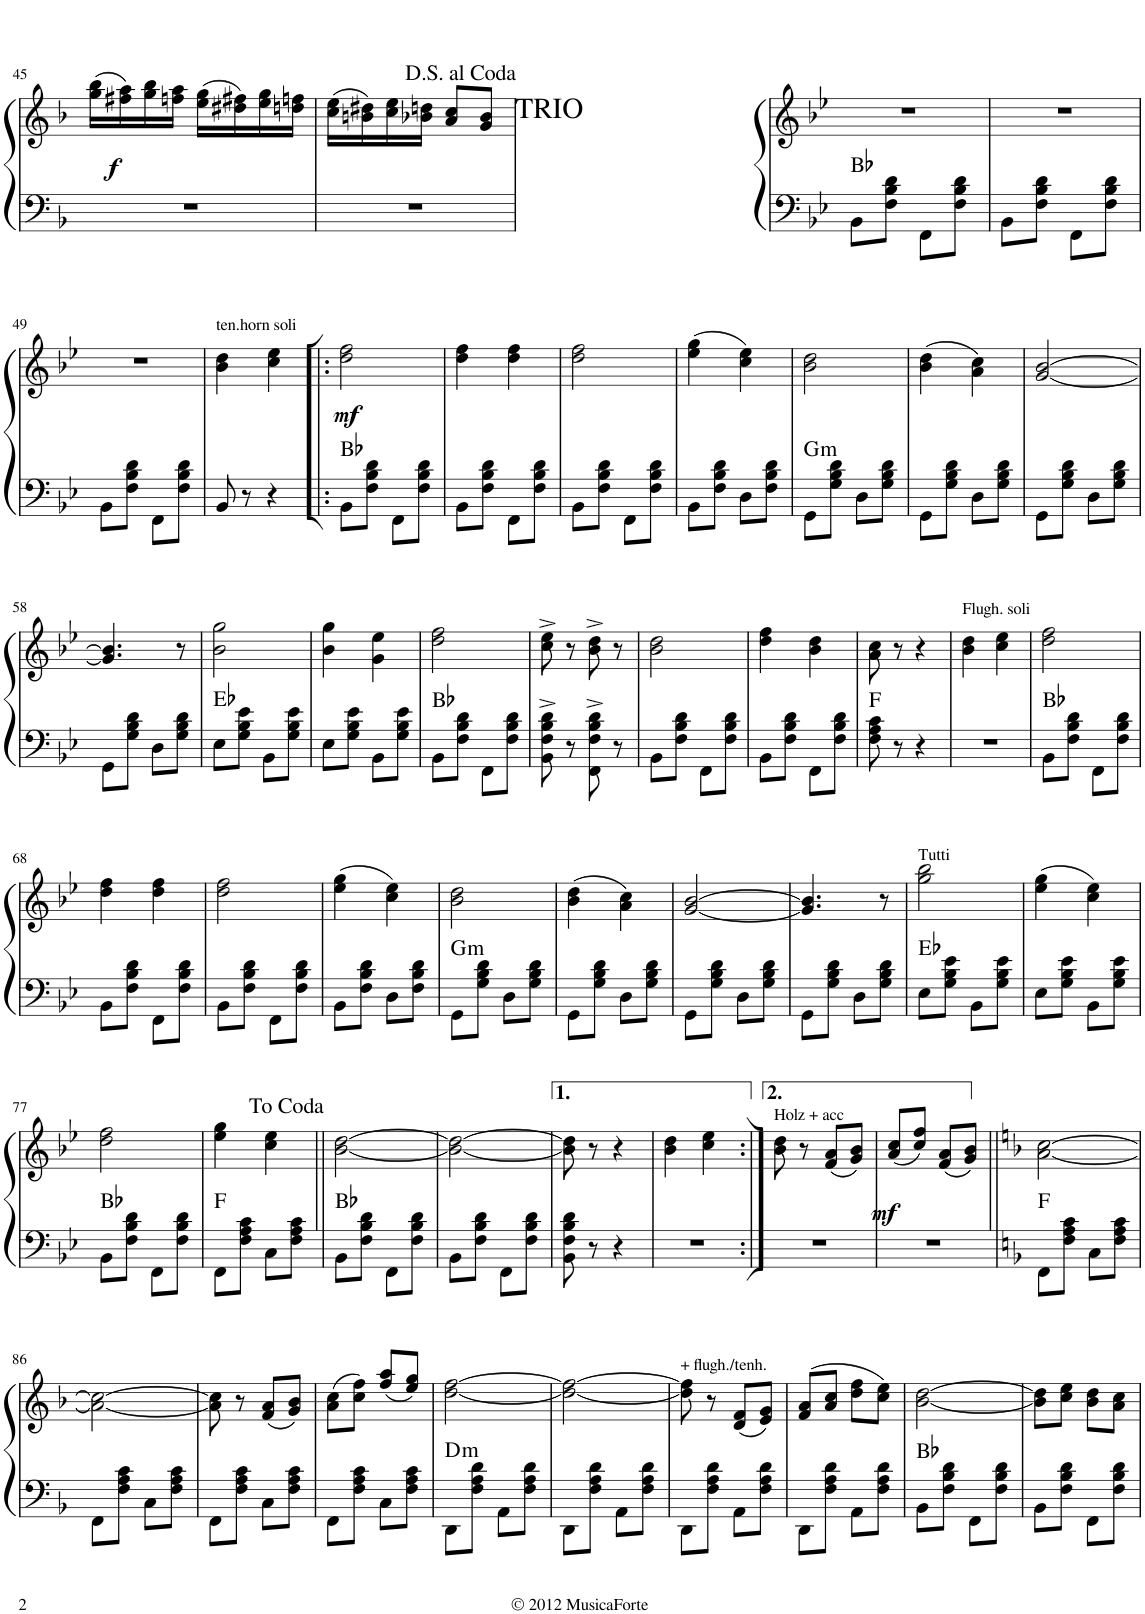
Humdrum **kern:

**kern	**kern	**dynam	**harte
*part1	*part1	*part1	*part1
*staff2	*staff1	*staff1/2	*
*I"Accordion	*	*	*
*I'Acc	*	*	*
!!LO:PB:g=z
*clefF4	*clefG2	*	*
*k[b-]	*k[b-]	*	*
*M2/4	*M2/4	*	*
=45	=45	=45	=45
!	!	!LO:DY:b	!
2r	(16gg\ 16bb-\LL	f	.
.	16ff#X\ 16aa\)	.	.
.	16gg\ 16bb-\	.	.
.	16ffn\ 16aa\JJ	.	.
.	(16ee\ 16gg\LL	.	.
.	16dd#X\ 16ff#X\)	.	.
.	16ee\ 16gg\	.	.
.	16ddn\ 16ffn\JJ	.	.
=46	=46	=46	=46
2r	(16cc\ 16ee\LL	.	.
.	16bn\ 16dd#X\)	.	.
.	16cc\ 16ee\	.	.
.	16b-X\ 16ddn\JJ	.	.
.	8a/ 8cc/L	.	.
.	8g/ 8b-/J	.	.
=47	=47	=47	=47
*k[b-e-]	*k[b-e-]	*	*
8BB-\L	2r	.	Bb:maj
8F\ 8B-\ 8d\J	.	.	.
8FF\L	.	.	.
8F\ 8B-\ 8d\J	.	.	.
=48	=48	=48	=48
8BB-\L	2r	.	.
8F\ 8B-\ 8d\J	.	.	.
8FF\L	.	.	.
8F\ 8B-\ 8d\J	.	.	.
!!LO:LB:g=z
=49	=49	=49	=49
8BB-\L	2r	.	.
8F\ 8B-\ 8d\J	.	.	.
8FF\L	.	.	.
8F\ 8B-\ 8d\J	.	.	.
=50	=50	=50	=50
!	!LO:TX:a:t=ten.horn soli	!	!
8BB-/	4b-\ 4dd\	.	.
8r	.	.	.
4r	4cc\ 4ee-\	.	.
=51!|:	=51!|:	=51!|:	=51!|:
!	!	!LO:DY:b	!
8BB-\L	2dd\ 2ff\	mf	Bb:maj
8F\ 8B-\ 8d\J	.	.	.
8FF\L	.	.	.
8F\ 8B-\ 8d\J	.	.	.
=52	=52	=52	=52
8BB-\L	4dd\ 4ff\	.	.
8F\ 8B-\ 8d\J	.	.	.
8FF\L	4dd\ 4ff\	.	.
8F\ 8B-\ 8d\J	.	.	.
=53	=53	=53	=53
8BB-\L	2dd\ 2ff\	.	.
8F\ 8B-\ 8d\J	.	.	.
8FF\L	.	.	.
8F\ 8B-\ 8d\J	.	.	.
=54	=54	=54	=54
8BB-\L	(4ee-\ 4gg\	.	.
8F\ 8B-\ 8d\J	.	.	.
8D\L	4cc\ 4ee-\)	.	.
8F\ 8B-\ 8d\J	.	.	.
=55	=55	=55	=55
!	!	!	!LO:H:kt=m
8GG\L	2b-\ 2dd\	.	G:min
8G\ 8B-\ 8d\J	.	.	.
8D\L	.	.	.
8G\ 8B-\ 8d\J	.	.	.
=56	=56	=56	=56
8GG\L	(4b-\ 4dd\	.	.
8G\ 8B-\ 8d\J	.	.	.
8D\L	4a\ 4cc\)	.	.
8G\ 8B-\ 8d\J	.	.	.
=57	=57	=57	=57
8GG\L	[2g/ [2b-/	.	.
8G\ 8B-\ 8d\J	.	.	.
8D\L	.	.	.
8G\ 8B-\ 8d\J	.	.	.
!!LO:LB:g=z
=58	=58	=58	=58
8GG\L	4.g/] 4.b-/]	.	.
8G\ 8B-\ 8d\J	.	.	.
8D\L	.	.	.
8G\ 8B-\ 8d\J	8r	.	.
=59	=59	=59	=59
8E-\L	2b-\ 2gg\	.	Eb:maj
8G\ 8B-\ 8e-\J	.	.	.
8BB-\L	.	.	.
8G\ 8B-\ 8e-\J	.	.	.
=60	=60	=60	=60
8E-\L	4b-\ 4gg\	.	.
8G\ 8B-\ 8e-\J	.	.	.
8BB-\L	4g\ 4ee-\	.	.
8G\ 8B-\ 8e-\J	.	.	.
=61	=61	=61	=61
8BB-\L	2dd\ 2ff\	.	Bb:maj
8F\ 8B-\ 8d\J	.	.	.
8FF\L	.	.	.
8F\ 8B-\ 8d\J	.	.	.
=62	=62	=62	=62
8BB-\^ 8F\^ 8B-\^ 8d\^	8cc\^ 8ee-\^	.	.
8r	8r	.	.
8FF\^ 8F\^ 8B-\^ 8d\^	8b-\^ 8dd\^	.	.
8r	8r	.	.
=63	=63	=63	=63
8BB-\L	2b-\ 2dd\	.	.
8F\ 8B-\ 8d\J	.	.	.
8FF\L	.	.	.
8F\ 8B-\ 8d\J	.	.	.
=64	=64	=64	=64
8BB-\L	4dd\ 4ff\	.	.
8F\ 8B-\ 8d\J	.	.	.
8FF\L	4b-\ 4dd\	.	.
8F\ 8B-\ 8d\J	.	.	.
=65	=65	=65	=65
8F\ 8A\ 8c\	8a\ 8cc\	.	F:maj
8r	8r	.	.
4r	4r	.	.
=66	=66	=66	=66
!	!LO:TX:a:t=Flugh. soli	!	!
2r	4b-\ 4dd\	.	.
.	4cc\ 4ee-\	.	.
=67	=67	=67	=67
8BB-\L	2dd\ 2ff\	.	Bb:maj
8F\ 8B-\ 8d\J	.	.	.
8FF\L	.	.	.
8F\ 8B-\ 8d\J	.	.	.
!!LO:LB:g=z
=68	=68	=68	=68
8BB-\L	4dd\ 4ff\	.	.
8F\ 8B-\ 8d\J	.	.	.
8FF\L	4dd\ 4ff\	.	.
8F\ 8B-\ 8d\J	.	.	.
=69	=69	=69	=69
8BB-\L	2dd\ 2ff\	.	.
8F\ 8B-\ 8d\J	.	.	.
8FF\L	.	.	.
8F\ 8B-\ 8d\J	.	.	.
=70	=70	=70	=70
8BB-\L	(4ee-\ 4gg\	.	.
8F\ 8B-\ 8d\J	.	.	.
8D\L	4cc\ 4ee-\)	.	.
8F\ 8B-\ 8d\J	.	.	.
=71	=71	=71	=71
!	!	!	!LO:H:kt=m
8GG\L	2b-\ 2dd\	.	G:min
8G\ 8B-\ 8d\J	.	.	.
8D\L	.	.	.
8G\ 8B-\ 8d\J	.	.	.
=72	=72	=72	=72
8GG\L	(4b-\ 4dd\	.	.
8G\ 8B-\ 8d\J	.	.	.
8D\L	4a\ 4cc\)	.	.
8G\ 8B-\ 8d\J	.	.	.
=73	=73	=73	=73
8GG\L	[2g/ [2b-/	.	.
8G\ 8B-\ 8d\J	.	.	.
8D\L	.	.	.
8G\ 8B-\ 8d\J	.	.	.
=74	=74	=74	=74
8GG\L	4.g/] 4.b-/]	.	.
8G\ 8B-\ 8d\J	.	.	.
8D\L	.	.	.
8G\ 8B-\ 8d\J	8r	.	.
=75	=75	=75	=75
!	!LO:TX:a:t=Tutti	!	!
8E-\L	2gg\ 2bb-\	.	Eb:maj
8G\ 8B-\ 8e-\J	.	.	.
8BB-\L	.	.	.
8G\ 8B-\ 8e-\J	.	.	.
=76	=76	=76	=76
8E-\L	(4ee-\ 4gg\	.	.
8G\ 8B-\ 8e-\J	.	.	.
8BB-\L	4cc\ 4ee-\)	.	.
8G\ 8B-\ 8e-\J	.	.	.
!!LO:LB:g=z
=77	=77	=77	=77
8BB-\L	2dd\ 2ff\	.	Bb:maj
8F\ 8B-\ 8d\J	.	.	.
8FF\L	.	.	.
8F\ 8B-\ 8d\J	.	.	.
=78	=78	=78	=78
8FF\L	4ee-\ 4gg\	.	F:maj
8F\ 8A\ 8c\J	.	.	.
8C\L	4cc\ 4ee-\	.	.
8F\ 8A\ 8c\J	.	.	.
=79||	=79||	=79||	=79||
8BB-\L	[2b-\ [2dd\	.	Bb:maj
8F\ 8B-\ 8d\J	.	.	.
8FF\L	.	.	.
8F\ 8B-\ 8d\J	.	.	.
=80	=80	=80	=80
8BB-\L	2b-\_ 2dd\_	.	.
8F\ 8B-\ 8d\J	.	.	.
8FF\L	.	.	.
8F\ 8B-\ 8d\J	.	.	.
=81	=81	=81	=81
8BB-\ 8F\ 8B-\ 8d\	8b-\] 8dd\]	.	.
8r	8r	.	.
4r	4r	.	.
=82	=82	=82	=82
2r	4b-\ 4dd\	.	.
.	4cc\ 4ee-\	.	.
=83:|!	=83:|!	=83:|!	=83:|!
!	!LO:TX:a:t=Holz + acc	!	!
2r	8b-\ 8dd\	.	.
.	8r	.	.
!	!	!LO:DY:b	!
.	(8f/ 8a/L	mf	.
.	8g/ 8b-/J)	.	.
=84	=84	=84	=84
2r	(8a/ 8cc/L	.	.
.	8cc/ 8ff/J)	.	.
.	(8f/ 8a/L	.	.
.	8g/ 8b-/J)	.	.
=85||	=85||	=85||	=85||
*k[b-]	*k[b-]	*	*
8FF\L	[2a\ [2cc\	.	F:maj
8F\ 8A\ 8c\J	.	.	.
8C\L	.	.	.
8F\ 8A\ 8c\J	.	.	.
!!LO:LB:g=z
=86	=86	=86	=86
8FF\L	2a\_ 2cc\_	.	.
8F\ 8A\ 8c\J	.	.	.
8C\L	.	.	.
8F\ 8A\ 8c\J	.	.	.
=87	=87	=87	=87
8FF\L	8a\] 8cc\]	.	.
8F\ 8A\ 8c\J	8r	.	.
8C\L	(8f/ 8a/L	.	.
8F\ 8A\ 8c\J	8g/ 8b-/J)	.	.
=88	=88	=88	=88
8FF\L	(8a\ 8cc\L	.	.
8F\ 8A\ 8c\J	8cc\ 8ff\J)	.	.
8C\L	(8ff/ 8aa/L	.	.
8F\ 8A\ 8c\J	8ee/ 8gg/J)	.	.
=89	=89	=89	=89
!	!	!	!LO:H:kt=m
8DD\L	[2dd\ [2ff\	.	D:min
8F\ 8A\ 8d\J	.	.	.
8AA\L	.	.	.
8F\ 8A\ 8d\J	.	.	.
=90	=90	=90	=90
8DD\L	2dd\_ 2ff\_	.	.
8F\ 8A\ 8d\J	.	.	.
8AA\L	.	.	.
8F\ 8A\ 8d\J	.	.	.
=91	=91	=91	=91
!	!LO:TX:a:t=+ flugh./tenh.	!	!
8DD\L	8dd\] 8ff\]	.	.
8F\ 8A\ 8d\J	8r	.	.
8AA\L	(8d/ 8f/L	.	.
8F\ 8A\ 8d\J	8e/ 8g/J)	.	.
=92	=92	=92	=92
8DD\L	(8f/ 8a/L	.	.
8F\ 8A\ 8d\J	8a/ 8cc/J	.	.
8AA\L	8dd\ 8ff\L	.	.
8F\ 8A\ 8d\J	8cc\ 8ee\J)	.	.
=93	=93	=93	=93
8BB-\L	[2b-\ [2dd\	.	Bb:maj
8F\ 8B-\ 8d\J	.	.	.
8FF\L	.	.	.
8F\ 8B-\ 8d\J	.	.	.
=94	=94	=94	=94
8BB-\L	8b-\] 8dd\]L	.	.
8F\ 8B-\ 8d\J	8cc\ 8ee\J	.	.
8FF\L	8b-\ 8dd\L	.	.
8F\ 8B-\ 8d\J	8a\ 8cc\J	.	.
=	=	=	=
*-	*-	*-	*-
